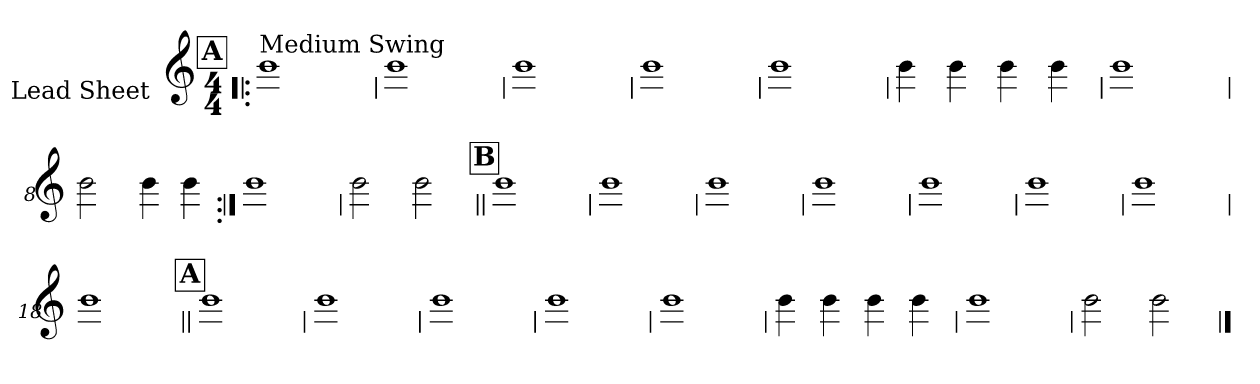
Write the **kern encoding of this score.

**kern
*part1
*staff1
*I"Lead Sheet
*stria0
*clefG2
*k[]
*C:
*M4/4
!!LO:REH:place=s1:a:t=A
=1!|:
!LO:TX:a:t=Medium Swing
1b
=2
1b
=3
1b
=4
1b
!!LO:LB:g=z
=5
1b
=6
4b
4b
4b
4b
=7
1b
=8
2b
4b
4b
!!LO:LB:g=z
=9:|!
1b
=10
2b
2b
!!LO:LB:g=z
!!LO:REH:place=s1:a:t=B
=11||
1b
=12
1b
=13
1b
=14
1b
!!LO:LB:g=z
=15
1b
=16
1b
=17
1b
=18
1b
!!LO:LB:g=z
!!LO:REH:place=s1:a:t=A
=19||
1b
=20
1b
=21
1b
=22
1b
!!LO:LB:g=z
=23
1b
=24
4b
4b
4b
4b
=25
1b
=26
2b
2b
==
*-
